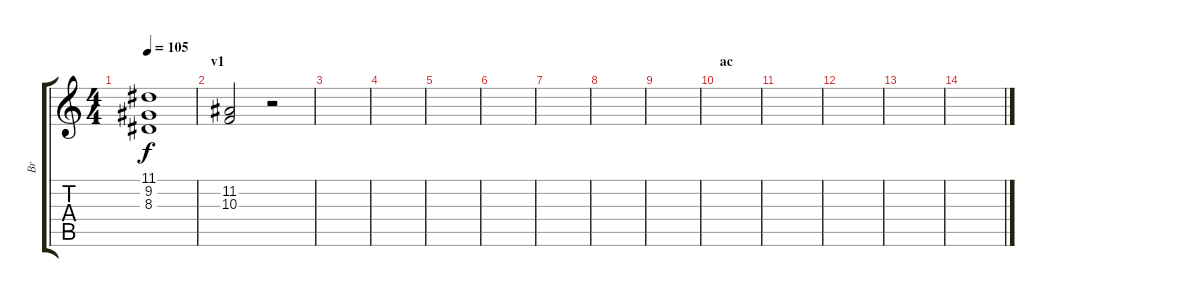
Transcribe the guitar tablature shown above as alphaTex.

\track ("Br" "Br") {instrument brasssection}
\staff {score tabs}
\tuning (E4 B3 G3 D3 A2 E2) {hide}
\ts (4 4)
\tempo 105
\clef g2
\ks c
(11.1 9.2 8.3).1{dy f} |
\section ("" "v1")
(11.2 10.3).2 r.2 |
|
|
|
|
|
|
|
\section ("" "ac")
|
|
|
|
\section ("" "")
